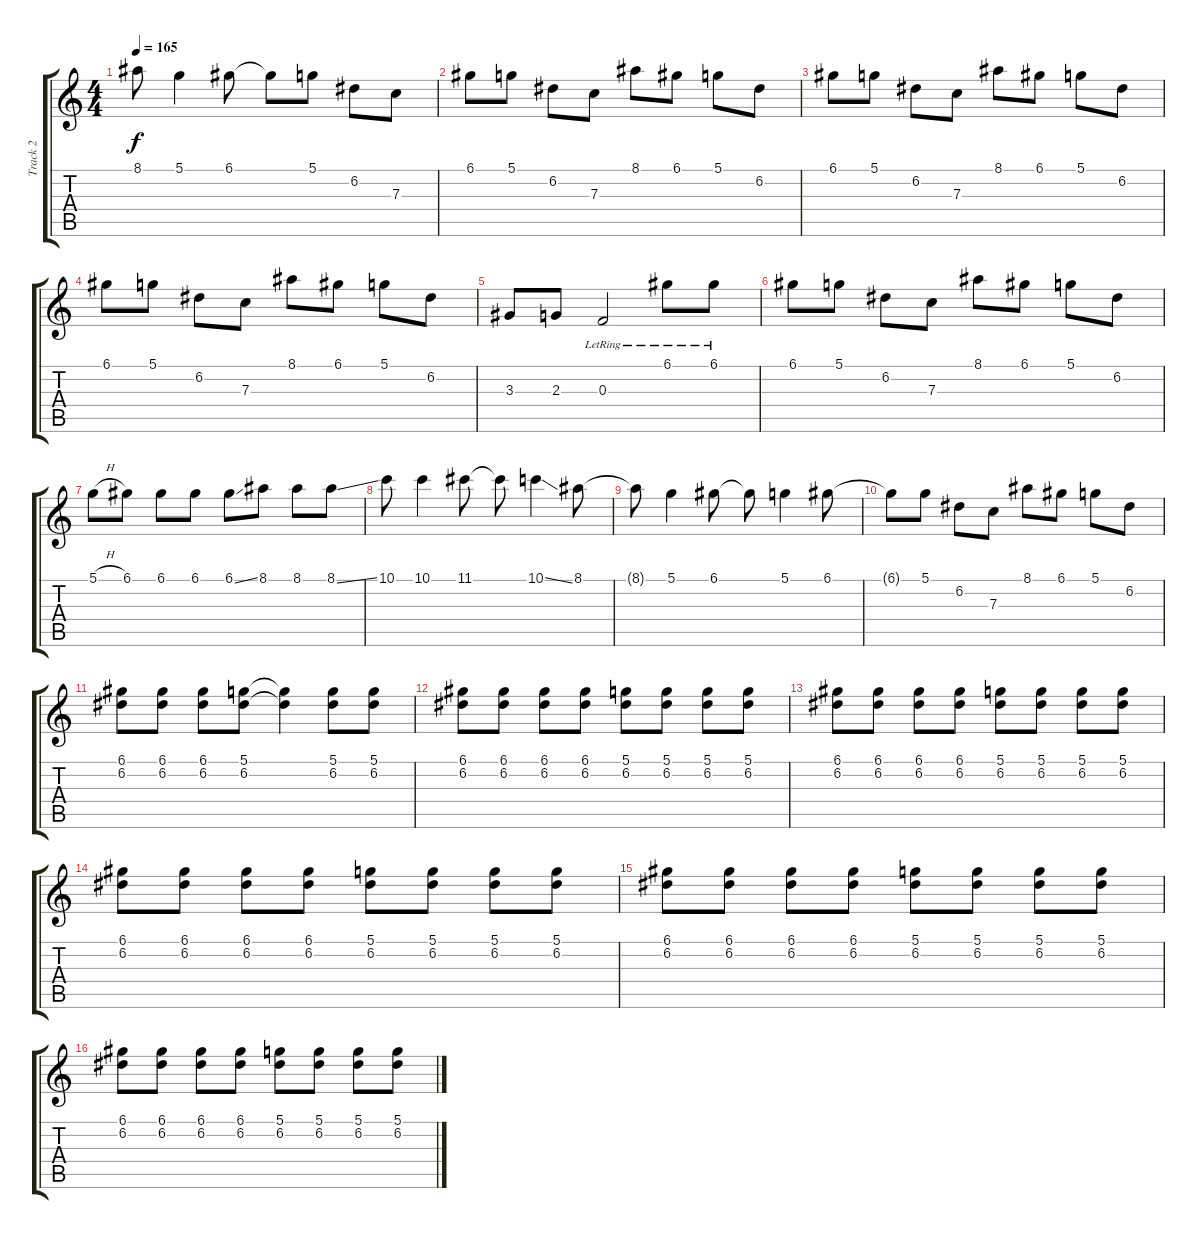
\track ("Track 2" "Track 2") {instrument distortionguitar}
\staff {score tabs}
\tuning (D4 A3 F3 C3 G2 C2) {hide}
\ts (4 4)
\tempo 165
\clef g2
\ks c
8.1{t}.8{dy f} 5.1.4 6.1.8 6.1{t}.8 5.1.8 6.2.8 7.3.8 |
6.1.8 5.1.8 6.2.8 7.3.8 8.1.8 6.1.8 5.1.8 6.2.8 |
6.1.8 5.1.8 6.2.8 7.3.8 8.1.8 6.1.8 5.1.8 6.2.8 |
6.1.8 5.1.8 6.2.8 7.3.8 8.1.8 6.1.8 5.1.8 6.2.8 |
3.3.8 2.3.8 0.3{lr}.2 6.1{lr}.8 6.1{lr}.8 |
6.1.8 5.1.8 6.2.8 7.3.8 8.1.8 6.1.8 5.1.8 6.2.8 |
5.1{h}.8 6.1.8 6.1.8 6.1.8 6.1{ss}.8 8.1.8 8.1.8 8.1{ss}.8 |
10.1.8 10.1.4 11.1.8 11.1{t}.8 10.1{ss}.4 8.1.8 |
8.1{t}.8 5.1.4 6.1.8 6.1{t}.8 5.1.4 6.1.8 |
6.1{t}.8 5.1.8 6.2.8 7.3.8 8.1.8 6.1.8 5.1.8 6.2.8 |
(6.1 6.2).8 (6.1 6.2).8 (6.1 6.2).8 (5.1 6.2).8 (5.1{t} 6.2{t}).4 (5.1 6.2).8 (5.1 6.2).8 |
(6.1 6.2).8 (6.1 6.2).8 (6.1 6.2).8 (6.1 6.2).8 (5.1 6.2).8 (5.1 6.2).8 (5.1 6.2).8 (5.1 6.2).8 |
(6.1 6.2).8 (6.1 6.2).8 (6.1 6.2).8 (6.1 6.2).8 (5.1 6.2).8 (5.1 6.2).8 (5.1 6.2).8 (5.1 6.2).8 |
(6.1 6.2).8 (6.1 6.2).8 (6.1 6.2).8 (6.1 6.2).8 (5.1 6.2).8 (5.1 6.2).8 (5.1 6.2).8 (5.1 6.2).8 |
(6.1 6.2).8 (6.1 6.2).8 (6.1 6.2).8 (6.1 6.2).8 (5.1 6.2).8 (5.1 6.2).8 (5.1 6.2).8 (5.1 6.2).8 |
(6.1 6.2).8 (6.1 6.2).8 (6.1 6.2).8 (6.1 6.2).8 (5.1 6.2).8 (5.1 6.2).8 (5.1 6.2).8 (5.1 6.2).8
